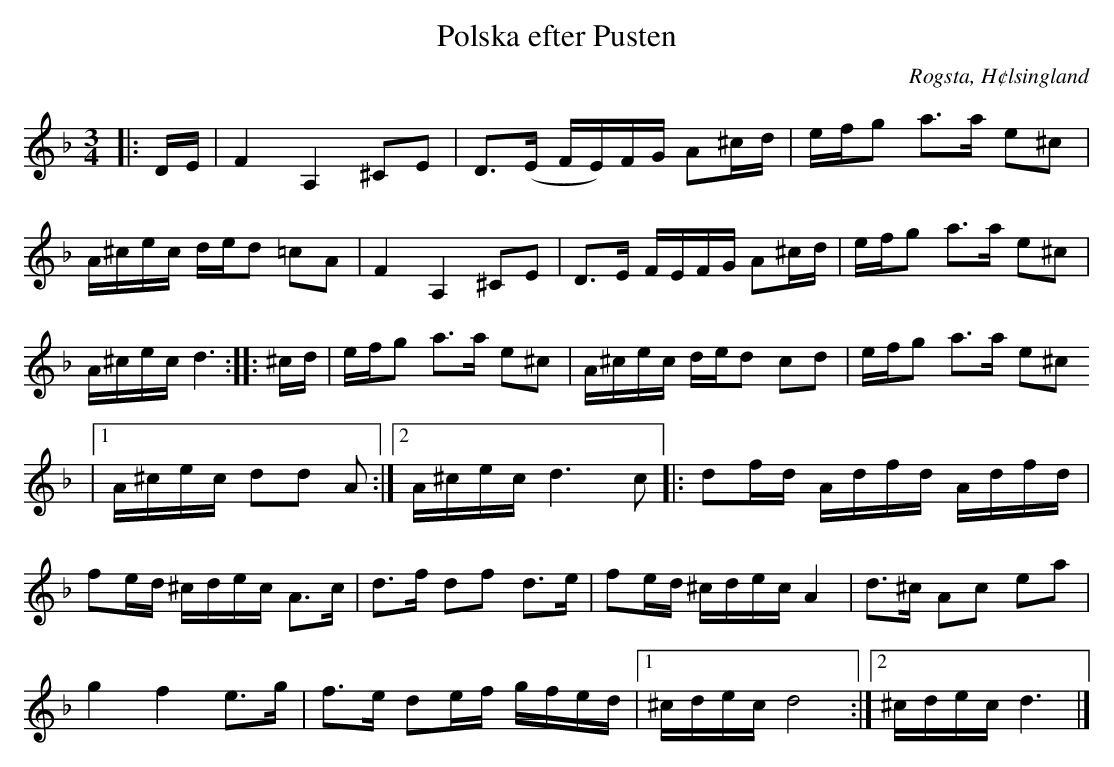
X:1
T:Polska efter Pusten
O:Rogsta, H¢lsingland
M:3/4
L:1/8
K:Dm
|:D/E/ | F2 A,2 ^CE | D>(E F/E/)F/G/ A^c/d/ | e/f/g a>a e^c |
A/^c/e/c/ d/e/d =cA | F2 A,2 ^CE | D>E F/E/F/G/ A^c/d/ | e/f/g a>a e^c |
A/^c/e/c/ d3 :: ^c/d/ | e/f/g a>a e^c | A/^c/e/c/ d/e/d cd | e/f/g a>a e^c
|1 A/^c/e/c/ dd A :|2 A/^c/e/c/ d3 c |: df/d/ A/d/f/d/ A/d/f/d/ |
fe/d/ ^c/d/e/c/ A>c | d>f df d>e | fe/d/ ^c/d/e/c/ A2 | d>^c Ac ea |
g2 f2 e>g | f>e de/f/ g/f/e/d/ |1 ^c/d/e/c/ d4 :|2 ^c/d/e/c/ d3 |]
